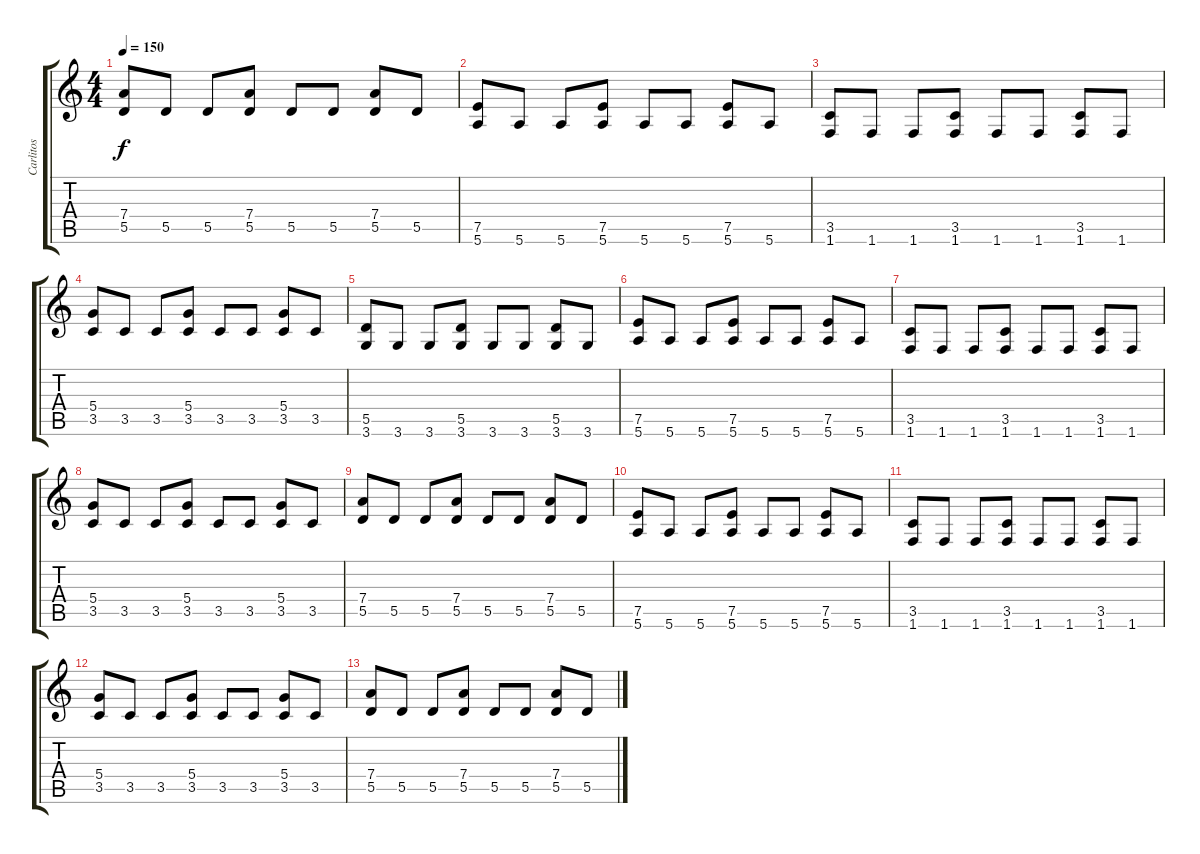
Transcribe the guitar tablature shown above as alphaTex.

\track ("Carlitos" "Carlitos") {instrument distortionguitar}
\staff {score tabs}
\tuning (E4 B3 G3 D3 A2 E2) {hide}
\ts (4 4)
\tempo 150
\clef g2
\ks c
(7.4 5.5).8{dy f} 5.5.8 5.5.8 (7.4 5.5).8 5.5.8 5.5.8 (7.4 5.5).8 5.5.8 |
(7.5 5.6).8 5.6.8 5.6.8 (7.5 5.6).8 5.6.8 5.6.8 (7.5 5.6).8 5.6.8 |
(3.5 1.6).8 1.6.8 1.6.8 (3.5 1.6).8 1.6.8 1.6.8 (3.5 1.6).8 1.6.8 |
(5.4 3.5).8 3.5.8 3.5.8 (5.4 3.5).8 3.5.8 3.5.8 (5.4 3.5).8 3.5.8 |
(5.5 3.6).8 3.6.8 3.6.8 (5.5 3.6).8 3.6.8 3.6.8 (5.5 3.6).8 3.6.8 |
(7.5 5.6).8 5.6.8 5.6.8 (7.5 5.6).8 5.6.8 5.6.8 (7.5 5.6).8 5.6.8 |
(3.5 1.6).8 1.6.8 1.6.8 (3.5 1.6).8 1.6.8 1.6.8 (3.5 1.6).8 1.6.8 |
(5.4 3.5).8 3.5.8 3.5.8 (5.4 3.5).8 3.5.8 3.5.8 (5.4 3.5).8 3.5.8 |
(7.4 5.5).8 5.5.8 5.5.8 (7.4 5.5).8 5.5.8 5.5.8 (7.4 5.5).8 5.5.8 |
(7.5 5.6).8 5.6.8 5.6.8 (7.5 5.6).8 5.6.8 5.6.8 (7.5 5.6).8 5.6.8 |
(3.5 1.6).8 1.6.8 1.6.8 (3.5 1.6).8 1.6.8 1.6.8 (3.5 1.6).8 1.6.8 |
(5.4 3.5).8 3.5.8 3.5.8 (5.4 3.5).8 3.5.8 3.5.8 (5.4 3.5).8 3.5.8 |
(7.4 5.5).8 5.5.8 5.5.8 (7.4 5.5).8 5.5.8 5.5.8 (7.4 5.5).8 5.5.8
